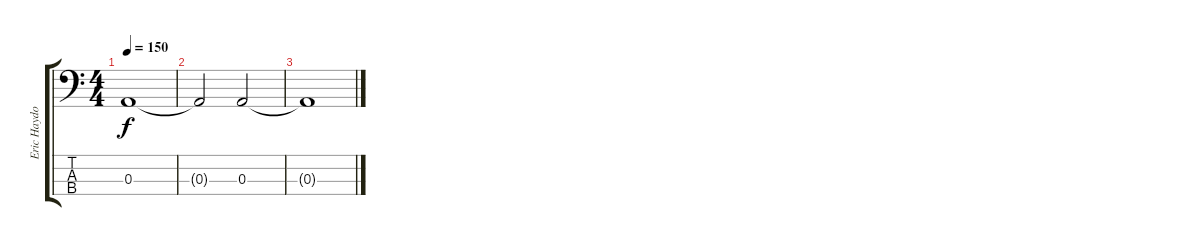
\track ("Eric Haydock" "Eric Haydo") {instrument electricbasspick}
\staff {score tabs}
\tuning (G2 D2 A1 E1) {hide}
\ts (4 4)
\tempo 150
\clef f4
\ks c
0.3.1{dy f} |
0.3{t}.2 0.3.2 |
0.3{t}.1
